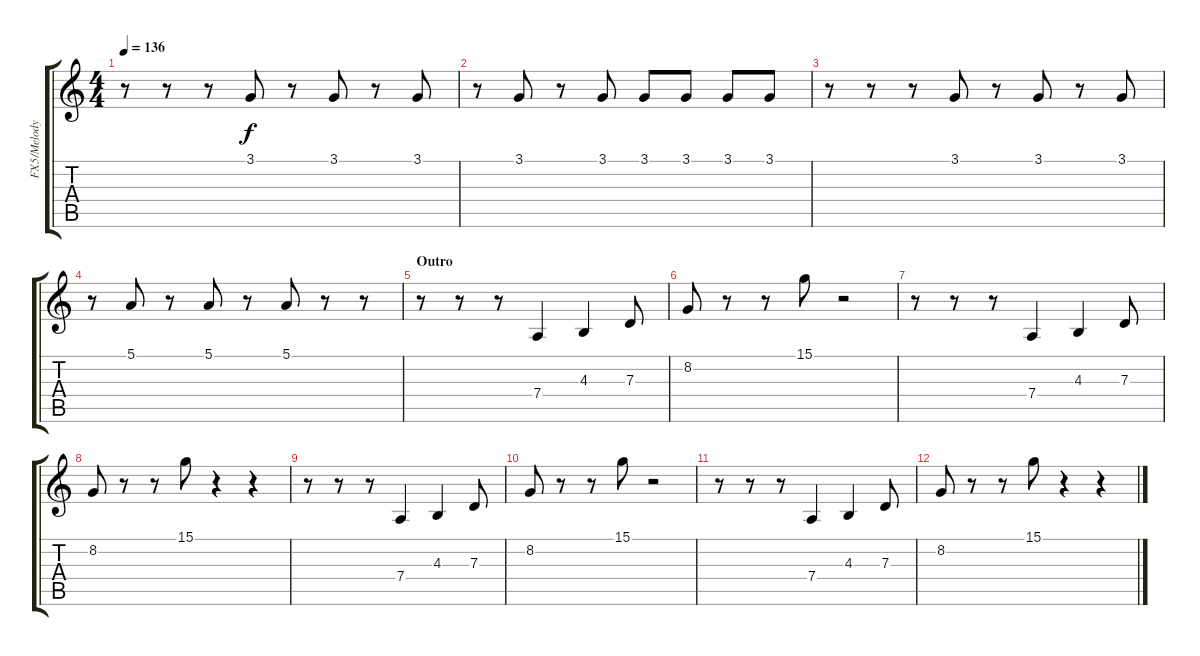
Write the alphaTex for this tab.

\track ("FX5/Melody" "FX5/Melody") {instrument fx5brightness}
\staff {score tabs}
\tuning (E4 B3 G3 D3 A2 E2) {hide}
\ts (4 4)
\tempo 136
\clef g2
\ks c
r.8{dy f} r.8 r.8 3.1.8 r.8 3.1.8 r.8 3.1.8 |
r.8 3.1.8 r.8 3.1.8 3.1.8 3.1.8 3.1.8 3.1.8 |
r.8 r.8 r.8 3.1.8 r.8 3.1.8 r.8 3.1.8 |
r.8 5.1.8 r.8 5.1.8 r.8 5.1.8 r.8 r.8 |
\section ("" "Outro")
r.8 r.8 r.8 7.4.4 4.3.4 7.3.8 |
8.2.8 r.8 r.8 15.1.8 r.2 |
r.8 r.8 r.8 7.4.4 4.3.4 7.3.8 |
8.2.8 r.8 r.8 15.1.8 r.4 r.4 |
r.8 r.8 r.8 7.4.4 4.3.4 7.3.8 |
8.2.8 r.8 r.8 15.1.8 r.2 |
r.8 r.8 r.8 7.4.4 4.3.4 7.3.8 |
8.2.8 r.8 r.8 15.1.8 r.4 r.4
